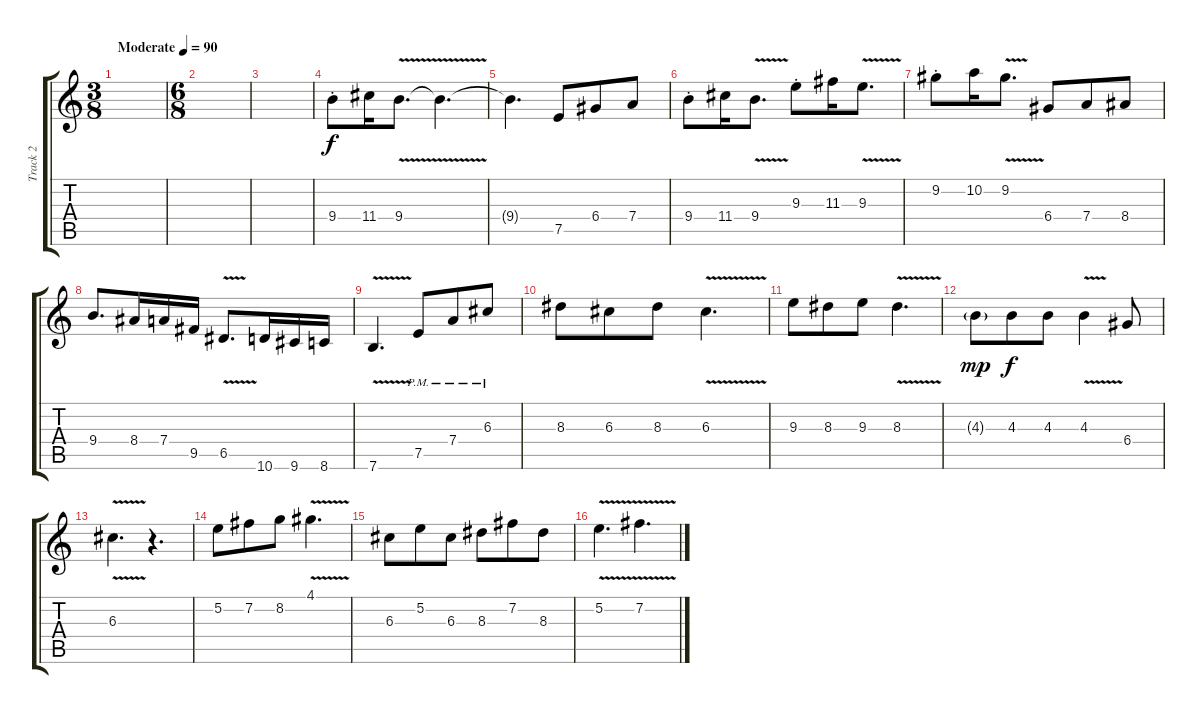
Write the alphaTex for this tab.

\track ("Track 2" "Track 2") {instrument overdrivenguitar}
\staff {score tabs}
\tuning (E4 B3 G3 D3 A2 E2) {hide}
\ts (3 8)
\tempo (90 "Moderate")
\clef g2
\ks c
|
\ts (6 8)
|
|
9.4{st}.8 11.4.16 9.4{v}.8{d} 9.4{t}.4{d} |
9.4{t}.4{d} 7.5.8 6.4.8 7.4.8 |
9.4{st}.8 11.4.16 9.4{v}.8{d} 9.3{st}.8 11.3.16 9.3{v}.8{d} |
9.2{st}.8 10.2.16 9.2{v}.8{d} 6.4.8 7.4.8 8.4.8 |
9.4.8{d} 8.4.16 7.4.16 9.5.16 6.5{v}.8{d} 10.6.16 9.6.16 8.6.16 |
7.6{v}.4{d} 7.5{pm}.8 7.4{pm}.8 6.3{pm}.8 |
8.3.8 6.3.8 8.3.8 6.3{v}.4{d} |
9.3.8 8.3.8 9.3.8 8.3{v}.4{d} |
4.3{g}.8{dy mp} 4.3.8{dy f} 4.3.8 4.3{v}.4 6.4.8 |
6.3{v}.4{d} r.4{d} |
5.2.8 7.2.8 8.2.8 4.1{v}.4{d} |
6.3.8 5.2.8 6.3.8 8.3.8 7.2.8 8.3.8 |
5.2{v}.4{d} 7.2{v}.4{d}
